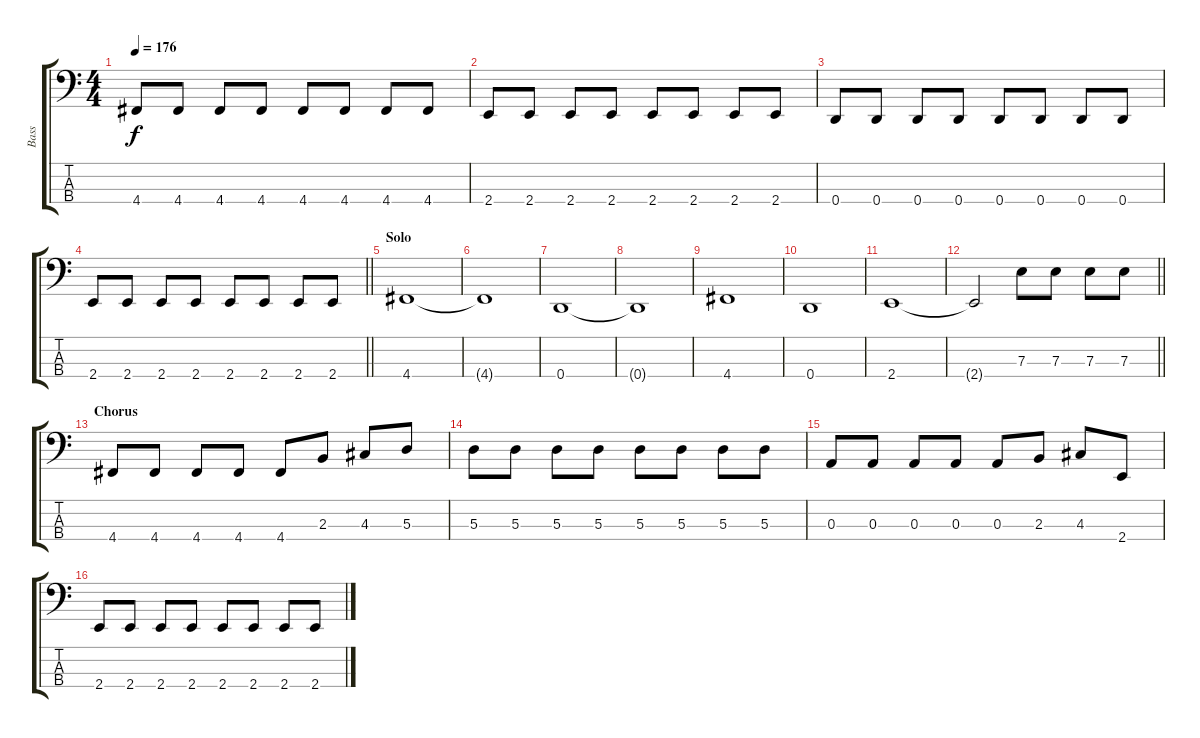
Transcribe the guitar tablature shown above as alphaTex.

\track ("Bass" "Bass") {instrument electricbasspick}
\staff {score tabs}
\tuning (G2 D2 A1 D1) {hide}
\ts (4 4)
\tempo 176
\clef f4
\ks c
4.4.8{dy f} 4.4.8 4.4.8 4.4.8 4.4.8 4.4.8 4.4.8 4.4.8 |
2.4.8 2.4.8 2.4.8 2.4.8 2.4.8 2.4.8 2.4.8 2.4.8 |
0.4.8 0.4.8 0.4.8 0.4.8 0.4.8 0.4.8 0.4.8 0.4.8 |
\barLineRight lightlight
2.4.8 2.4.8 2.4.8 2.4.8 2.4.8 2.4.8 2.4.8 2.4.8 |
\section ("" "Solo")
4.4.1 |
4.4{t}.1 |
0.4.1 |
0.4{t}.1 |
4.4.1 |
0.4.1 |
2.4.1 |
\barLineRight lightlight
2.4{t}.2 7.3.8 7.3.8 7.3.8 7.3.8 |
\section ("" "Chorus")
4.4.8 4.4.8 4.4.8 4.4.8 4.4.8 2.3.8 4.3.8 5.3.8 |
5.3.8 5.3.8 5.3.8 5.3.8 5.3.8 5.3.8 5.3.8 5.3.8 |
0.3.8 0.3.8 0.3.8 0.3.8 0.3.8 2.3.8 4.3.8 2.4.8 |
2.4.8 2.4.8 2.4.8 2.4.8 2.4.8 2.4.8 2.4.8 2.4.8
